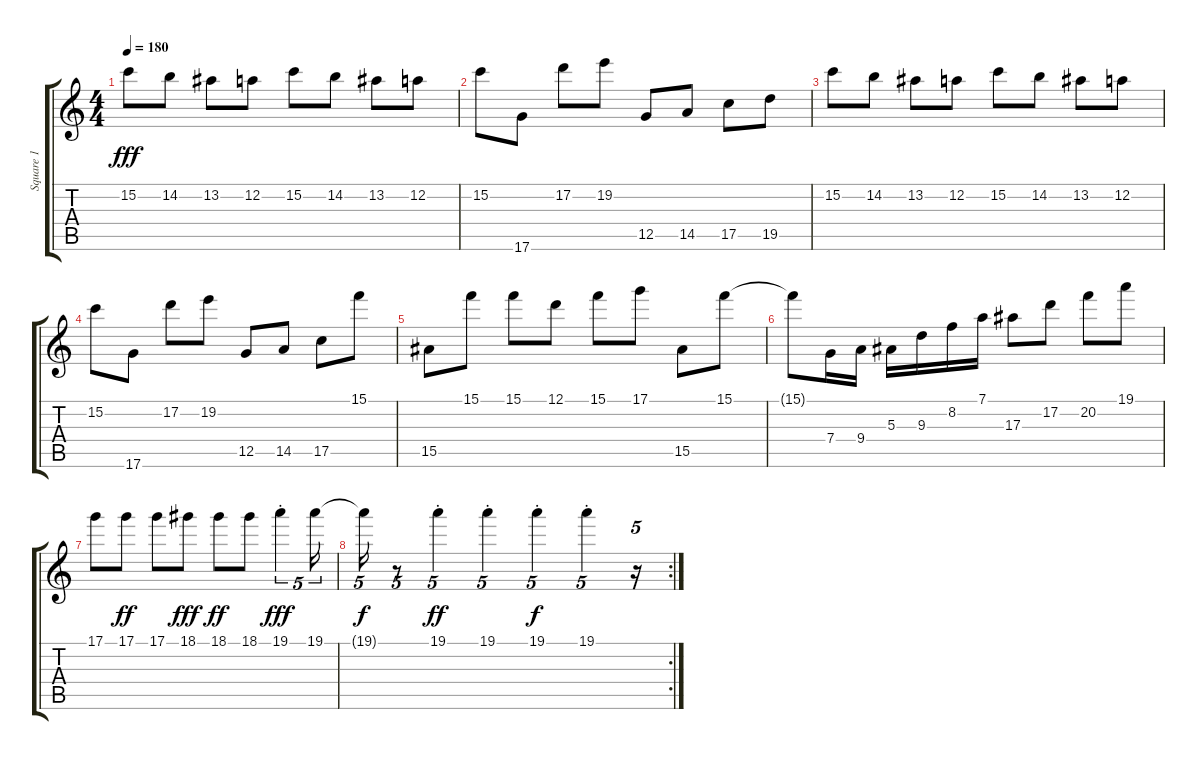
\track ("Square 1" "Square 1") {instrument electricguitarjazz}
\staff {score tabs}
\tuning (D4 A3 F3 C3 G2 D2) {hide}
\ts (4 4)
\tempo 180
\clef g2
\ks c
15.2.8{dy fff} 14.2.8 13.2.8 12.2.8 15.2.8 14.2.8 13.2.8 12.2.8 |
15.2.8 17.6.8 17.2.8 19.2.8 12.5.8 14.5.8 17.5.8 19.5.8 |
15.2.8 14.2.8 13.2.8 12.2.8 15.2.8 14.2.8 13.2.8 12.2.8 |
15.2.8 17.6.8 17.2.8 19.2.8 12.5.8 14.5.8 17.5.8 15.1.8 |
15.5.8 15.1.8 15.1.8 12.1.8 15.1.8 17.1.8 15.5.8 15.1.8 |
15.1{t}.8 7.4.16 9.4.16 5.3.16 9.3.16 8.2.16 7.1.16 17.3.8 17.2.8 20.2.8 19.1.8 |
17.1.8 17.1.8{dy ff} 17.1.8 18.1.8{dy fff} 18.1.8{dy ff} 18.1.8 19.1{st}.4{tu (5 4) dy fff} 19.1.16{tu (5 4)} |
\rc 2
19.1{t}.16{tu (5 4) dy f} r.8{tu (5 4)} 19.1{st}.4{tu (5 4) dy ff} 19.1{st}.4{tu (5 4)} 19.1{st}.4{tu (5 4) dy f} 19.1{st}.4{tu (5 4)} r.16{tu (5 4)}
